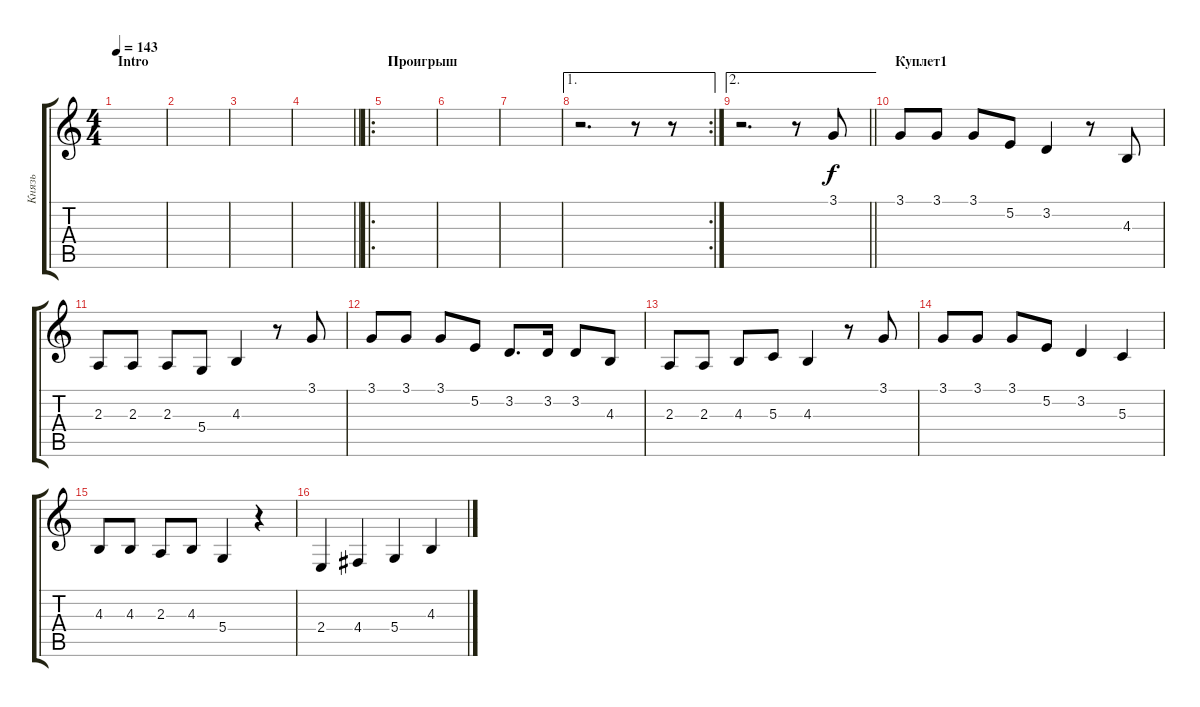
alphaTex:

\track ("Князь" "Князь") {instrument lead6voice}
\staff {score tabs}
\tuning (E4 B3 G3 D3 A2 E2) {hide}
\ts (4 4)
\section ("" "Intro")
\tempo 143
\clef g2
\ks c
|
|
|
\barLineRight lightlight
|
\ro
\section ("" "Проигрыш")
|
|
|
\ae 1
\rc 2
r.2{d} r.8 r.8 |
\ae 2
\barLineRight lightlight
r.2{d} r.8 3.1.8 |
\section ("" "Куплет1")
3.1.8 3.1.8 3.1.8 5.2.8 3.2.4 r.8 4.3.8 |
2.3.8 2.3.8 2.3.8 5.4.8 4.3.4 r.8 3.1.8 |
3.1.8 3.1.8 3.1.8 5.2.8 3.2.8{d} 3.2.16 3.2.8 4.3.8 |
2.3.8 2.3.8 4.3.8 5.3.8 4.3.4 r.8 3.1.8 |
3.1.8 3.1.8 3.1.8 5.2.8 3.2.4 5.3.4 |
4.3.8 4.3.8 2.3.8 4.3.8 5.4.4 r.4 |
2.4.4 4.4.4 5.4.4 4.3.4
